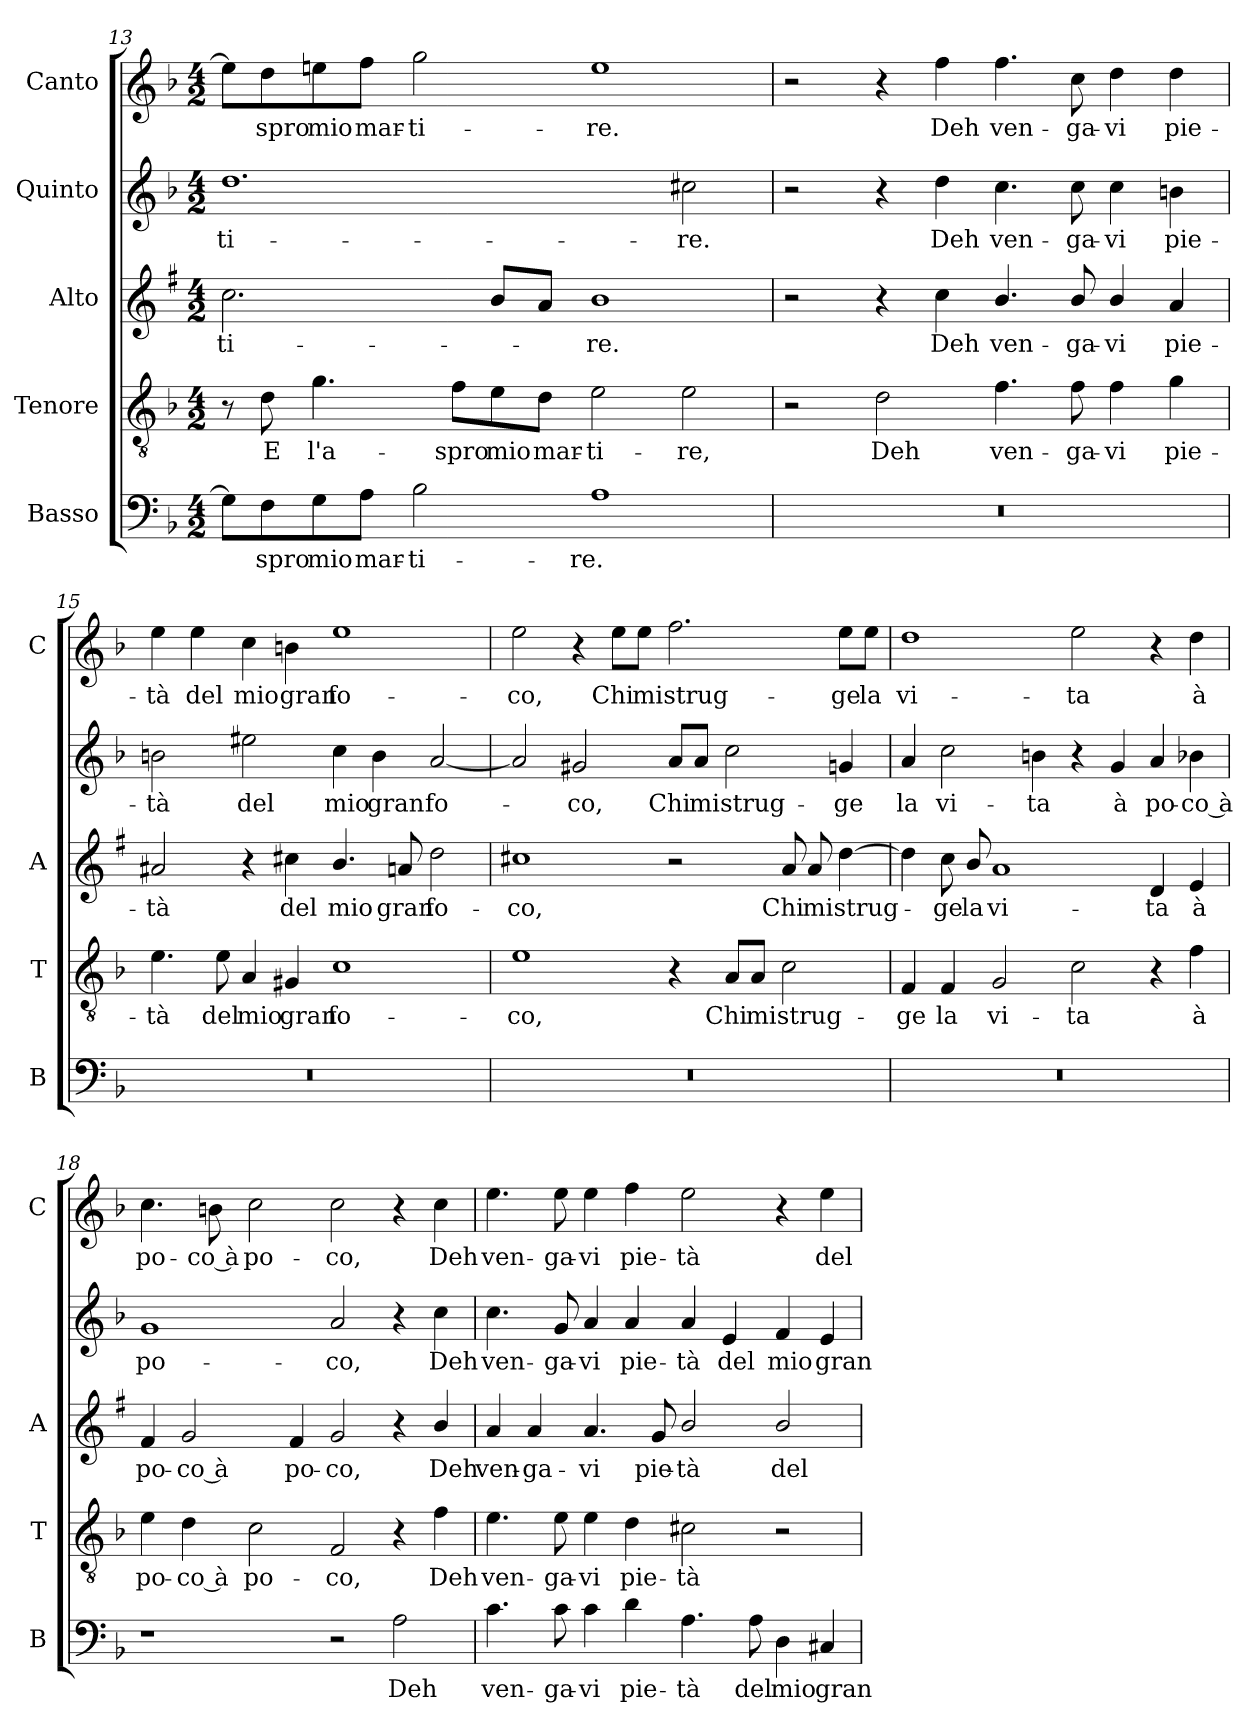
**kern	**text	**kern	**text	**kern	**text	**kern	**text	**kern	**text
*part5	*part5	*part4	*part4	*part3	*part3	*part2	*part2	*part1	*part1
*staff5	*staff5	*staff4	*staff4	*staff3	*staff3	*staff2	*staff2	*staff1	*staff1
*I"Basso	*	*I"Tenore	*	*I"Alto	*	*I"Quinto	*	*I"Canto	*
*I'B	*	*I'T	*	*I'A	*	*	*	*I'C	*
*clefF4	*	*clefGv2	*	*clefG2	*	*clefG2	*	*clefG2	*
*	*	*	*	*ITrd1c2	*	*	*	*	*
*k[b-]	*	*k[b-]	*	*k[b-]	*	*k[b-]	*	*k[b-]	*
*F:	*	*F:	*	*F:	*	*F:	*	*F:	*
*M4/2	*	*M4/2	*	*M4/2	*	*M4/2	*	*M4/2	*
=13	=13	=13	=13	=13	=13	=13	=13	=13	=13
!	!	!	!	!	!LO:LY:b	!	!LO:LY:b	!	!
8G\L]	.	8r	.	2.b-\	-ti-	1.dd	-ti-	8ee-\L]	.
!	!LO:LY:b	!	!LO:LY:b	!	!	!	!	!	!LO:LY:b
8F\	-spro	8d\	E	.	.	.	.	8dd\	-spro
!	!LO:LY:b	!	!LO:LY:b	!	!	!	!	!	!LO:LY:b
8G\	mio	4.g\	l'a-	.	.	.	.	8een\	mio
!	!LO:LY:b	!	!	!	!	!	!	!	!LO:LY:b
8A\J	mar-	.	.	.	.	.	.	8ff\J	mar-
!	!LO:LY:b	!	!	!	!	!	!	!	!LO:LY:b
2B-\	-ti-	.	.	.	.	.	.	2gg\	-ti-
!	!	!	!LO:LY:b	!	!	!	!	!	!
.	.	8f\L	-spro	.	.	.	.	.	.
!	!	!	!LO:LY:b	!	!	!	!	!	!
.	.	8e\	mio	8a/L	.	.	.	.	.
!	!	!	!LO:LY:b	!	!	!	!	!	!
.	.	8d\J	mar-	8g/J	.	.	.	.	.
!	!LO:LY:b	!	!LO:LY:b	!	!LO:LY:b	!	!	!	!LO:LY:b
1A	-re.	2e\	-ti-	1a	-re.	.	.	1ee	-re.
!	!	!	!LO:LY:b	!	!	!	!LO:LY:b	!	!
.	.	2e\	-re,	.	.	2cc#X\	-re.	.	.
=14	=14	=14	=14	=14	=14	=14	=14	=14	=14
0r	.	2r	.	2r	.	2r	.	2r	.
!	!	!	!LO:LY:b	!	!	!	!	!	!
.	.	2d\	Deh	4r	.	4r	.	4r	.
!	!	!	!	!	!LO:LY:b	!	!LO:LY:b	!	!LO:LY:b
.	.	.	.	4b-\	Deh	4dd\	Deh	4ff\	Deh
!	!	!	!LO:LY:b	!	!LO:LY:b	!	!LO:LY:b	!	!LO:LY:b
.	.	4.f\	ven-	4.a/	ven-	4.cc\	ven-	4.ff\	ven-
!	!	!	!LO:LY:b	!	!LO:LY:b	!	!LO:LY:b	!	!LO:LY:b
.	.	8f\	-ga-	8a/	-ga-	8cc\	-ga-	8cc\	-ga-
!	!	!	!LO:LY:b	!	!LO:LY:b	!	!LO:LY:b	!	!LO:LY:b
.	.	4f\	-vi	4a/	-vi	4cc\	-vi	4dd\	-vi
!	!	!	!LO:LY:b	!	!LO:LY:b	!	!LO:LY:b	!	!LO:LY:b
.	.	4g\	pie-	4g/	pie-	4bn\	pie-	4dd\	pie-
!!LO:PB:g=z
=15	=15	=15	=15	=15	=15	=15	=15	=15	=15
!	!	!	!LO:LY:b	!	!LO:LY:b	!	!LO:LY:b	!	!LO:LY:b
0r	.	4.e\	-tà	2g#X/	-tà	2bn\	-tà	4ee\	-tà
!	!	!	!	!	!	!	!	!	!LO:LY:b
.	.	.	.	.	.	.	.	4ee\	del
!	!	!	!LO:LY:b	!	!	!	!	!	!
.	.	8e\	del	.	.	.	.	.	.
!	!	!	!LO:LY:b	!	!	!	!LO:LY:b	!	!LO:LY:b
.	.	4A/	mio	4r	.	2ee#X\	del	4cc\	mio
!	!	!	!LO:LY:b	!	!LO:LY:b	!	!	!	!LO:LY:b
.	.	4G#X/	gran	4bn\	del	.	.	4bn\	gran
!	!	!	!LO:LY:b	!	!LO:LY:b	!	!LO:LY:b	!	!LO:LY:b
.	.	1c	fo-	4.a/	mio	4cc\	mio	1ee	fo-
!	!	!	!	!	!	!	!LO:LY:b	!	!
.	.	.	.	.	.	4b\	gran	.	.
!	!	!	!	!	!LO:LY:b	!	!	!	!
.	.	.	.	8gn/	gran	.	.	.	.
!	!	!	!	!	!LO:LY:b	!	!LO:LY:b	!	!
.	.	.	.	2cc\	fo-	[2a/	fo-	.	.
=16	=16	=16	=16	=16	=16	=16	=16	=16	=16
!	!	!	!LO:LY:b	!	!LO:LY:b	!	!	!	!LO:LY:b
0r	.	1e	-co,	1bn	-co,	2a/]	.	2ee\	-co,
!	!	!	!	!	!	!	!LO:LY:b	!	!
.	.	.	.	.	.	2g#X/	-co,	4r	.
!	!	!	!	!	!	!	!	!	!LO:LY:b
.	.	.	.	.	.	.	.	8ee\L	Chi
!	!	!	!	!	!	!	!	!	!LO:LY:b
.	.	.	.	.	.	.	.	8ee\J	mi
!	!	!	!	!	!	!	!LO:LY:b	!	!LO:LY:b
.	.	4r	.	2r	.	8a/L	Chi	2.ff\	strug-
!	!	!	!	!	!	!	!LO:LY:b	!	!
.	.	.	.	.	.	8a/J	mi	.	.
!	!	!	!LO:LY:b	!	!	!	!LO:LY:b	!	!
.	.	8A/L	Chi	.	.	2cc\	strug-	.	.
!	!	!	!LO:LY:b	!	!	!	!	!	!
.	.	8A/J	mi	.	.	.	.	.	.
!	!	!	!LO:LY:b	!	!LO:LY:b	!	!	!	!
.	.	2c\	strug-	8g/	Chi	.	.	.	.
!	!	!	!	!	!LO:LY:b	!	!	!	!
.	.	.	.	8g/	mi	.	.	.	.
!	!	!	!	!	!LO:LY:b	!	!LO:LY:b	!	!LO:LY:b
.	.	.	.	[4cc\	strug-	4gn/	-ge	8ee\L	-ge
!	!	!	!	!	!	!	!	!	!LO:LY:b
.	.	.	.	.	.	.	.	8ee\J	la
=17	=17	=17	=17	=17	=17	=17	=17	=17	=17
!	!	!	!LO:LY:b	!	!	!	!LO:LY:b	!	!LO:LY:b
0r	.	4F/	-ge	4cc\]	.	4a/	la	1dd	vi-
!	!	!	!LO:LY:b	!	!LO:LY:b	!	!LO:LY:b	!	!
.	.	4F/	la	8b-\	-ge	2cc\	vi-	.	.
!	!	!	!	!	!LO:LY:b	!	!	!	!
.	.	.	.	8a/	la	.	.	.	.
!	!	!	!LO:LY:b	!	!LO:LY:b	!	!	!	!
.	.	2G/	vi-	1g	vi-	.	.	.	.
!	!	!	!	!	!	!	!LO:LY:b	!	!
.	.	.	.	.	.	4bn\	-ta	.	.
!	!	!	!LO:LY:b	!	!	!	!	!	!LO:LY:b
.	.	2c\	-ta	.	.	4r	.	2ee\	-ta
!	!	!	!	!	!	!	!LO:LY:b	!	!
.	.	.	.	.	.	4g/	à	.	.
!	!	!	!	!	!LO:LY:b	!	!LO:LY:b	!	!
.	.	4r	.	4c/	-ta	4a/	po-	4r	.
!	!	!	!LO:LY:b	!	!LO:LY:b	!	!LO:LY:b	!	!LO:LY:b
.	.	4f\	à	4d/	à	4b-X\	-co à	4dd\	à
!!LO:LB:g=z
=18	=18	=18	=18	=18	=18	=18	=18	=18	=18
!	!	!	!LO:LY:b	!	!LO:LY:b	!	!LO:LY:b	!	!LO:LY:b
1r	.	4e\	po-	4e/	po-	1g	po-	4.cc\	po-
!	!	!	!LO:LY:b	!	!LO:LY:b	!	!	!	!
.	.	4d\	-co à	2f/	-co à	.	.	.	.
!	!	!	!	!	!	!	!	!	!LO:LY:b
.	.	.	.	.	.	.	.	8bn\	-co à
!	!	!	!LO:LY:b	!	!	!	!	!	!LO:LY:b
.	.	2c\	po-	.	.	.	.	2cc\	po-
!	!	!	!	!	!LO:LY:b	!	!	!	!
.	.	.	.	4e/	po-	.	.	.	.
!	!	!	!LO:LY:b	!	!LO:LY:b	!	!LO:LY:b	!	!LO:LY:b
2r	.	2F/	-co,	2f/	-co,	2a/	-co,	2cc\	-co,
!	!LO:LY:b	!	!	!	!	!	!	!	!
2A\	Deh	4r	.	4r	.	4r	.	4r	.
!	!	!	!LO:LY:b	!	!LO:LY:b	!	!LO:LY:b	!	!LO:LY:b
.	.	4f\	Deh	4a/	Deh	4cc\	Deh	4cc\	Deh
=19	=19	=19	=19	=19	=19	=19	=19	=19	=19
!	!LO:LY:b	!	!LO:LY:b	!	!LO:LY:b	!	!LO:LY:b	!	!LO:LY:b
4.c\	ven-	4.e\	ven-	4g/	ven-	4.cc\	ven-	4.ee\	ven-
!	!	!	!	!	!LO:LY:b	!	!	!	!
.	.	.	.	4g/	-ga-	.	.	.	.
!	!LO:LY:b	!	!LO:LY:b	!	!	!	!LO:LY:b	!	!LO:LY:b
8c\	-ga-	8e\	-ga-	.	.	8g/	-ga-	8ee\	-ga-
!	!LO:LY:b	!	!LO:LY:b	!	!LO:LY:b	!	!LO:LY:b	!	!LO:LY:b
4c\	-vi	4e\	-vi	4.g/	-vi	4a/	-vi	4ee\	-vi
!	!LO:LY:b	!	!LO:LY:b	!	!	!	!LO:LY:b	!	!LO:LY:b
4d\	pie-	4d\	pie-	.	.	4a/	pie-	4ff\	pie-
!	!	!	!	!	!LO:LY:b	!	!	!	!
.	.	.	.	8f/	pie-	.	.	.	.
!	!LO:LY:b	!	!LO:LY:b	!	!LO:LY:b	!	!LO:LY:b	!	!LO:LY:b
4.A\	-tà	2c#X\	-tà	2a/	-tà	4a/	-tà	2ee\	-tà
!	!	!	!	!	!	!	!LO:LY:b	!	!
.	.	.	.	.	.	4e/	del	.	.
!	!LO:LY:b	!	!	!	!	!	!	!	!
8A\	del	.	.	.	.	.	.	.	.
!	!LO:LY:b	!	!	!	!LO:LY:b	!	!LO:LY:b	!	!
4D\	mio	2r	.	2a/	del	4f/	mio	4r	.
!	!LO:LY:b	!	!	!	!	!	!LO:LY:b	!	!LO:LY:b
4C#X/	gran	.	.	.	.	4e/	gran	4ee\	del
=	=	=	=	=	=	=	=	=	=
*-	*-	*-	*-	*-	*-	*-	*-	*-	*-
